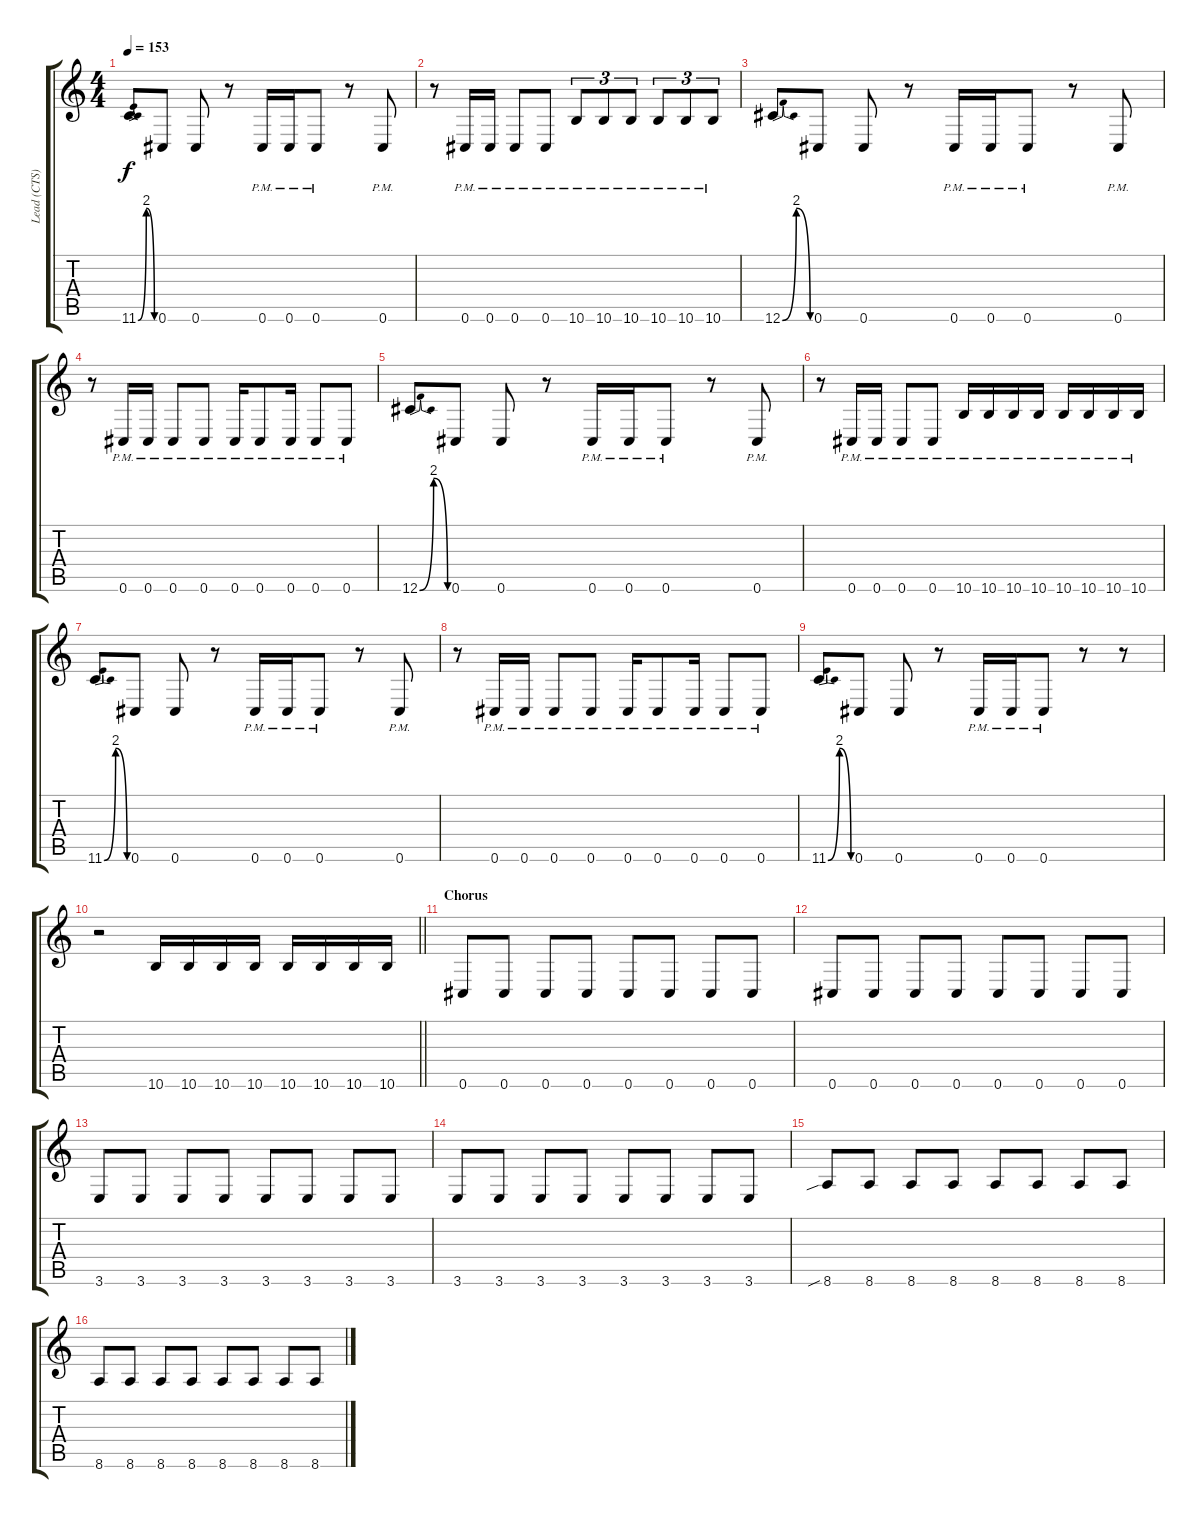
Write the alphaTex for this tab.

\track ("Lead (CTS) / Rythm (IW)" "Lead (CTS)") {instrument distortionguitar}
\staff {score tabs}
\tuning (Eb4 Bb3 Gb3 Db3 Ab2 Db2) {hide}
\ts (4 4)
\tempo 153
\clef g2
\ks c
11.6{be (bendrelease 0 0 30 8 30 8 60 0)}.8{dy f} 0.6.8 0.6.8 r.8 0.6{pm}.16 0.6{pm}.16 0.6{pm}.8 r.8 0.6{pm}.8 |
r.8 0.6{pm}.16 0.6{pm}.16 0.6{pm}.8 0.6{pm}.8 10.6{pm}.8{tu (3 2)} 10.6{pm}.8{tu (3 2)} 10.6{pm}.8{tu (3 2)} 10.6{pm}.8{tu (3 2)} 10.6{pm}.8{tu (3 2)} 10.6{pm}.8{tu (3 2)} |
12.6{be (bendrelease 0 0 30 8 30 8 60 0)}.8 0.6.8 0.6.8 r.8 0.6{pm}.16 0.6{pm}.16 0.6{pm}.8 r.8 0.6{pm}.8 |
r.8 0.6{pm}.16 0.6{pm}.16 0.6{pm}.8 0.6{pm}.8 0.6{pm}.16 0.6{pm}.8 0.6{pm}.16 0.6{pm}.8 0.6{pm}.8 |
12.6{be (bendrelease 0 0 30 8 30 8 60 0)}.8 0.6.8 0.6.8 r.8 0.6{pm}.16 0.6{pm}.16 0.6{pm}.8 r.8 0.6{pm}.8 |
r.8 0.6{pm}.16 0.6{pm}.16 0.6{pm}.8 0.6{pm}.8 10.6{pm}.16 10.6{pm}.16 10.6{pm}.16 10.6{pm}.16 10.6{pm}.16 10.6{pm}.16 10.6{pm}.16 10.6{pm}.16 |
11.6{be (bendrelease 0 0 30 8 30 8 60 0)}.8 0.6.8 0.6.8 r.8 0.6{pm}.16 0.6{pm}.16 0.6{pm}.8 r.8 0.6{pm}.8 |
r.8 0.6{pm}.16 0.6{pm}.16 0.6{pm}.8 0.6{pm}.8 0.6{pm}.16 0.6{pm}.8 0.6{pm}.16 0.6{pm}.8 0.6{pm}.8 |
11.6{be (bendrelease 0 0 30 8 30 8 60 0)}.8 0.6.8 0.6.8 r.8 0.6{pm}.16 0.6{pm}.16 0.6{pm}.8 r.8 r.8 |
\barLineRight lightlight
r.2 10.6.16 10.6.16 10.6.16 10.6.16 10.6.16 10.6.16 10.6.16 10.6.16 |
\section ("" "Chorus")
0.6.8 0.6.8 0.6.8 0.6.8 0.6.8 0.6.8 0.6.8 0.6.8 |
0.6.8 0.6.8 0.6.8 0.6.8 0.6.8 0.6.8 0.6.8 0.6.8 |
3.6.8 3.6.8 3.6.8 3.6.8 3.6.8 3.6.8 3.6.8 3.6.8 |
3.6.8 3.6.8 3.6.8 3.6.8 3.6.8 3.6.8 3.6.8 3.6.8 |
8.6{sib}.8 8.6.8 8.6.8 8.6.8 8.6.8 8.6.8 8.6.8 8.6.8 |
8.6.8 8.6.8 8.6.8 8.6.8 8.6.8 8.6.8 8.6.8 8.6.8
